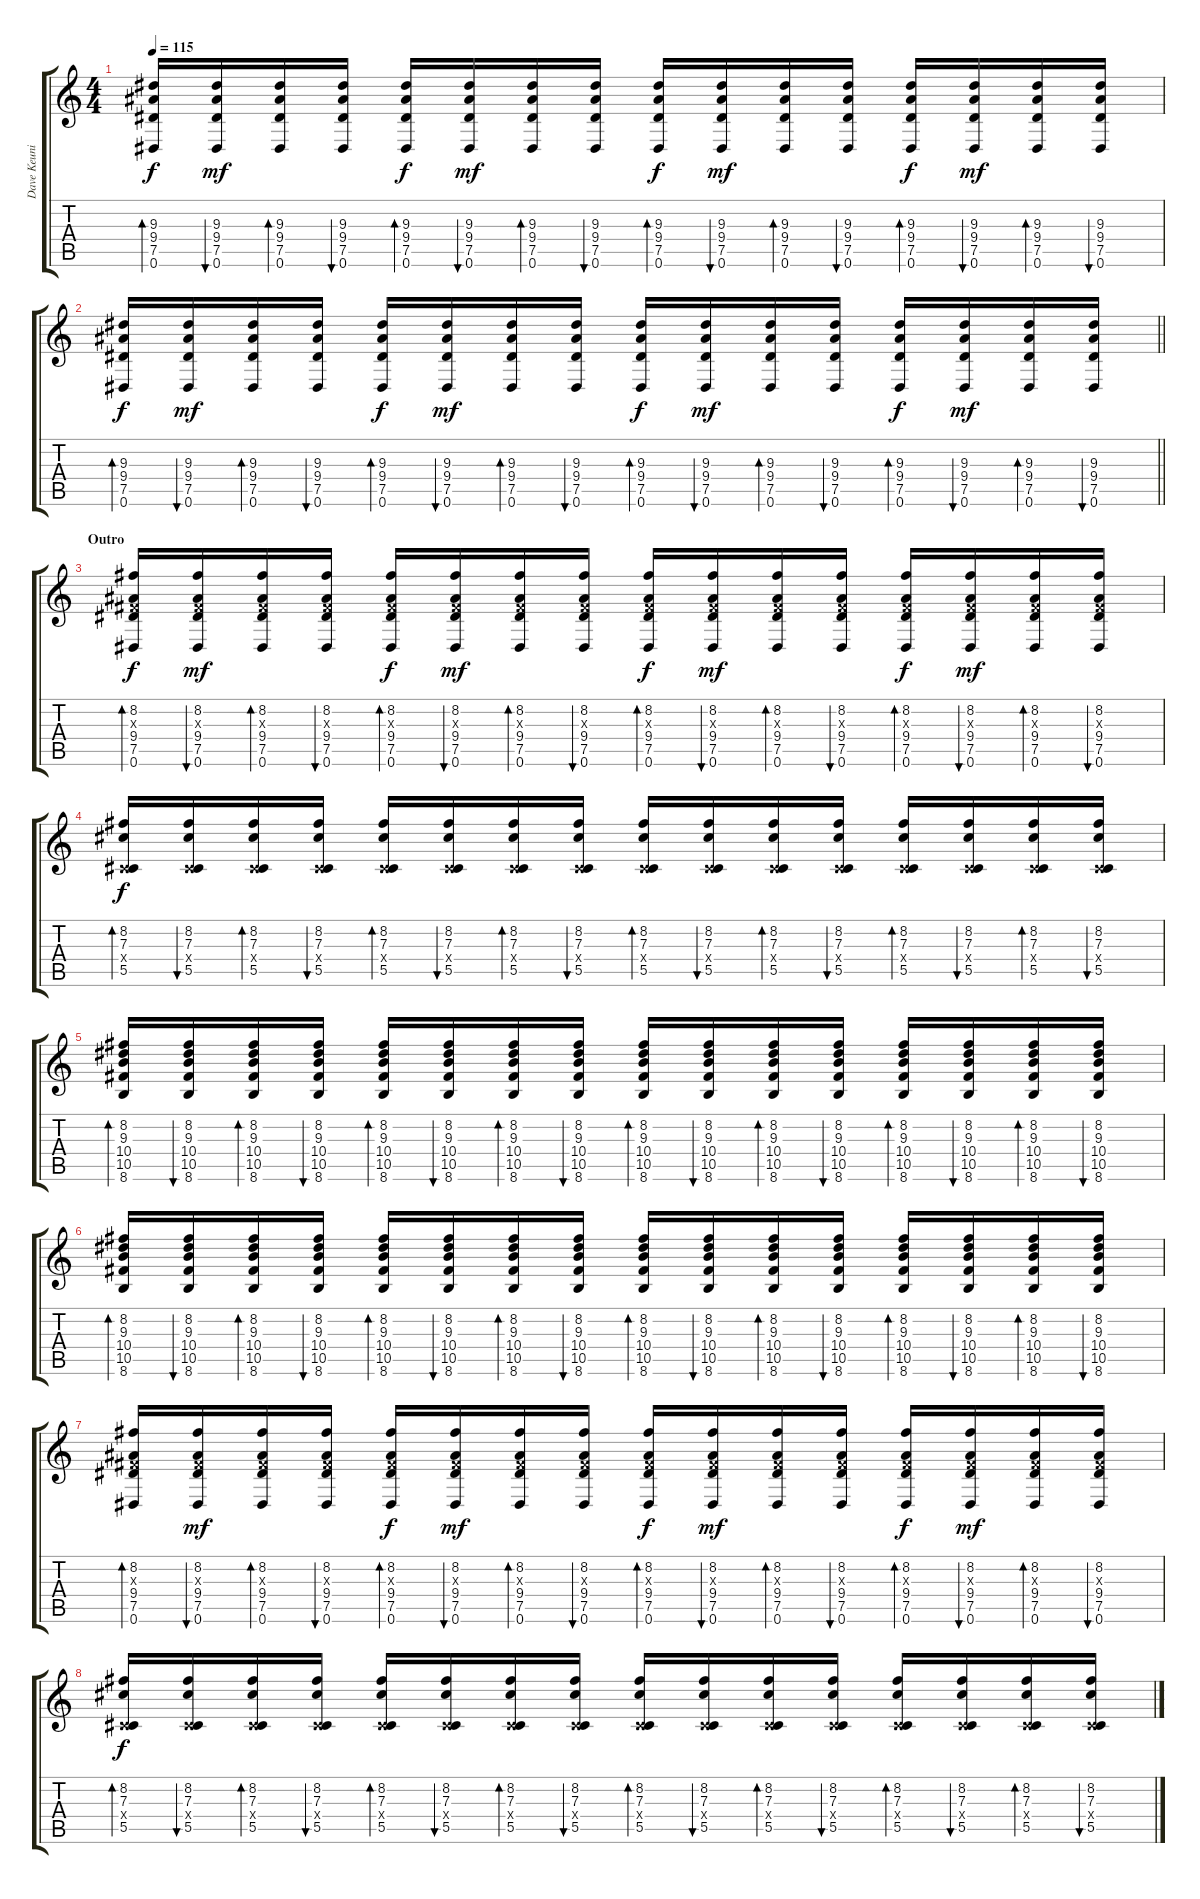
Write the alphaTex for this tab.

\track ("Dave Keuning (Guitar 1)" "Dave Keuni") {instrument overdrivenguitar}
\staff {score tabs}
\tuning (Eb4 Bb3 Gb3 Db3 Ab2 Eb2) {hide}
\ts (4 4)
\tempo 115
\clef g2
\ks c
(9.3 9.4 7.5 0.6).16{bd 30 dy f} (9.3 9.4 7.5 0.6).16{bu 30 dy mf} (9.3 9.4 7.5 0.6).16{bd 30} (9.3 9.4 7.5 0.6).16{bu 30} (9.3 9.4 7.5 0.6).16{bd 30 dy f} (9.3 9.4 7.5 0.6).16{bu 30 dy mf} (9.3 9.4 7.5 0.6).16{bd 30} (9.3 9.4 7.5 0.6).16{bu 30} (9.3 9.4 7.5 0.6).16{bd 30 dy f} (9.3 9.4 7.5 0.6).16{bu 30 dy mf} (9.3 9.4 7.5 0.6).16{bd 60} (9.3 9.4 7.5 0.6).16{bu 30} (9.3 9.4 7.5 0.6).16{bd 120 dy f} (9.3 9.4 7.5 0.6).16{bu 30 dy mf} (9.3 9.4 7.5 0.6).16{bd 30} (9.3 9.4 7.5 0.6).16{bu 30} |
\barLineRight lightlight
(9.3 9.4 7.5 0.6).16{bd 30 dy f} (9.3 9.4 7.5 0.6).16{bu 30 dy mf} (9.3 9.4 7.5 0.6).16{bd 30} (9.3 9.4 7.5 0.6).16{bu 30} (9.3 9.4 7.5 0.6).16{bd 30 dy f} (9.3 9.4 7.5 0.6).16{bu 30 dy mf} (9.3 9.4 7.5 0.6).16{bd 30} (9.3 9.4 7.5 0.6).16{bu 30} (9.3 9.4 7.5 0.6).16{bd 30 dy f} (9.3 9.4 7.5 0.6).16{bu 30 dy mf} (9.3 9.4 7.5 0.6).16{bd 60} (9.3 9.4 7.5 0.6).16{bu 30} (9.3 9.4 7.5 0.6).16{bd 120 dy f} (9.3 9.4 7.5 0.6).16{bu 30 dy mf} (9.3 9.4 7.5 0.6).16{bd 30} (9.3 9.4 7.5 0.6).16{bu 30} |
\section ("" "Outro")
(8.2 0.3{x} 9.4 7.5 0.6).16{bd 30 dy f} (8.2 0.3{x} 9.4 7.5 0.6).16{bu 30 dy mf} (8.2 0.3{x} 9.4 7.5 0.6).16{bd 30} (8.2 0.3{x} 9.4 7.5 0.6).16{bu 30} (8.2 0.3{x} 9.4 7.5 0.6).16{bd 30 dy f} (8.2 0.3{x} 9.4 7.5 0.6).16{bu 30 dy mf} (8.2 0.3{x} 9.4 7.5 0.6).16{bd 30} (8.2 0.3{x} 9.4 7.5 0.6).16{bu 30} (8.2 0.3{x} 9.4 7.5 0.6).16{bd 30 dy f} (8.2 0.3{x} 9.4 7.5 0.6).16{bu 30 dy mf} (8.2 0.3{x} 9.4 7.5 0.6).16{bd 60} (8.2 0.3{x} 9.4 7.5 0.6).16{bu 30} (8.2 0.3{x} 9.4 7.5 0.6).16{bd 120 dy f} (8.2 0.3{x} 9.4 7.5 0.6).16{bu 30 dy mf} (8.2 0.3{x} 9.4 7.5 0.6).16{bd 30} (8.2 0.3{x} 9.4 7.5 0.6).16{bu 30} |
(8.2 7.3 0.4{x} 5.5).16{bd 120 dy f} (8.2 7.3 0.4{x} 5.5).16{bu 120} (8.2 7.3 0.4{x} 5.5).16{bd 120} (8.2 7.3 0.4{x} 5.5).16{bu 120} (8.2 7.3 0.4{x} 5.5).16{bd 120} (8.2 7.3 0.4{x} 5.5).16{bu 120} (8.2 7.3 0.4{x} 5.5).16{bd 120} (8.2 7.3 0.4{x} 5.5).16{bu 120} (8.2 7.3 0.4{x} 5.5).16{bd 120} (8.2 7.3 0.4{x} 5.5).16{bu 120} (8.2 7.3 0.4{x} 5.5).16{bd 120} (8.2 7.3 0.4{x} 5.5).16{bu 120} (8.2 7.3 0.4{x} 5.5).16{bd 120} (8.2 7.3 0.4{x} 5.5).16{bu 120} (8.2 7.3 0.4{x} 5.5).16{bd 120} (8.2 7.3 0.4{x} 5.5).16{bu 120} |
(8.2 9.3 10.4 10.5 8.6).16{bd 120} (8.2 9.3 10.4 10.5 8.6).16{bu 120} (8.2 9.3 10.4 10.5 8.6).16{bd 120} (8.2 9.3 10.4 10.5 8.6).16{bu 120} (8.2 9.3 10.4 10.5 8.6).16{bd 120} (8.2 9.3 10.4 10.5 8.6).16{bu 120} (8.2 9.3 10.4 10.5 8.6).16{bd 120} (8.2 9.3 10.4 10.5 8.6).16{bu 120} (8.2 9.3 10.4 10.5 8.6).16{bd 120} (8.2 9.3 10.4 10.5 8.6).16{bu 60} (8.2 9.3 10.4 10.5 8.6).16{bd 120} (8.2 9.3 10.4 10.5 8.6).16{bu 60} (8.2 9.3 10.4 10.5 8.6).16{bd 120} (8.2 9.3 10.4 10.5 8.6).16{bu 120} (8.2 9.3 10.4 10.5 8.6).16{bd 120} (8.2 9.3 10.4 10.5 8.6).16{bu 120} |
(8.2 9.3 10.4 10.5 8.6).16{bd 120} (8.2 9.3 10.4 10.5 8.6).16{bu 120} (8.2 9.3 10.4 10.5 8.6).16{bd 120} (8.2 9.3 10.4 10.5 8.6).16{bu 120} (8.2 9.3 10.4 10.5 8.6).16{bd 120} (8.2 9.3 10.4 10.5 8.6).16{bu 120} (8.2 9.3 10.4 10.5 8.6).16{bd 120} (8.2 9.3 10.4 10.5 8.6).16{bu 120} (8.2 9.3 10.4 10.5 8.6).16{bd 120} (8.2 9.3 10.4 10.5 8.6).16{bu 60} (8.2 9.3 10.4 10.5 8.6).16{bd 120} (8.2 9.3 10.4 10.5 8.6).16{bu 60} (8.2 9.3 10.4 10.5 8.6).16{bd 120} (8.2 9.3 10.4 10.5 8.6).16{bu 120} (8.2 9.3 10.4 10.5 8.6).16{bd 120} (8.2 9.3 10.4 10.5 8.6).16{bu 120} |
(8.2 0.3{x} 9.4 7.5 0.6).16{bd 30} (8.2 0.3{x} 9.4 7.5 0.6).16{bu 30 dy mf} (8.2 0.3{x} 9.4 7.5 0.6).16{bd 30} (8.2 0.3{x} 9.4 7.5 0.6).16{bu 30} (8.2 0.3{x} 9.4 7.5 0.6).16{bd 30 dy f} (8.2 0.3{x} 9.4 7.5 0.6).16{bu 30 dy mf} (8.2 0.3{x} 9.4 7.5 0.6).16{bd 30} (8.2 0.3{x} 9.4 7.5 0.6).16{bu 30} (8.2 0.3{x} 9.4 7.5 0.6).16{bd 30 dy f} (8.2 0.3{x} 9.4 7.5 0.6).16{bu 30 dy mf} (8.2 0.3{x} 9.4 7.5 0.6).16{bd 60} (8.2 0.3{x} 9.4 7.5 0.6).16{bu 30} (8.2 0.3{x} 9.4 7.5 0.6).16{bd 120 dy f} (8.2 0.3{x} 9.4 7.5 0.6).16{bu 30 dy mf} (8.2 0.3{x} 9.4 7.5 0.6).16{bd 30} (8.2 0.3{x} 9.4 7.5 0.6).16{bu 30} |
(8.2 7.3 0.4{x} 5.5).16{bd 120 dy f} (8.2 7.3 0.4{x} 5.5).16{bu 120} (8.2 7.3 0.4{x} 5.5).16{bd 120} (8.2 7.3 0.4{x} 5.5).16{bu 120} (8.2 7.3 0.4{x} 5.5).16{bd 120} (8.2 7.3 0.4{x} 5.5).16{bu 120} (8.2 7.3 0.4{x} 5.5).16{bd 120} (8.2 7.3 0.4{x} 5.5).16{bu 120} (8.2 7.3 0.4{x} 5.5).16{bd 120} (8.2 7.3 0.4{x} 5.5).16{bu 120} (8.2 7.3 0.4{x} 5.5).16{bd 120} (8.2 7.3 0.4{x} 5.5).16{bu 120} (8.2 7.3 0.4{x} 5.5).16{bd 120} (8.2 7.3 0.4{x} 5.5).16{bu 120} (8.2 7.3 0.4{x} 5.5).16{bd 120} (8.2 7.3 0.4{x} 5.5).16{bu 120}
